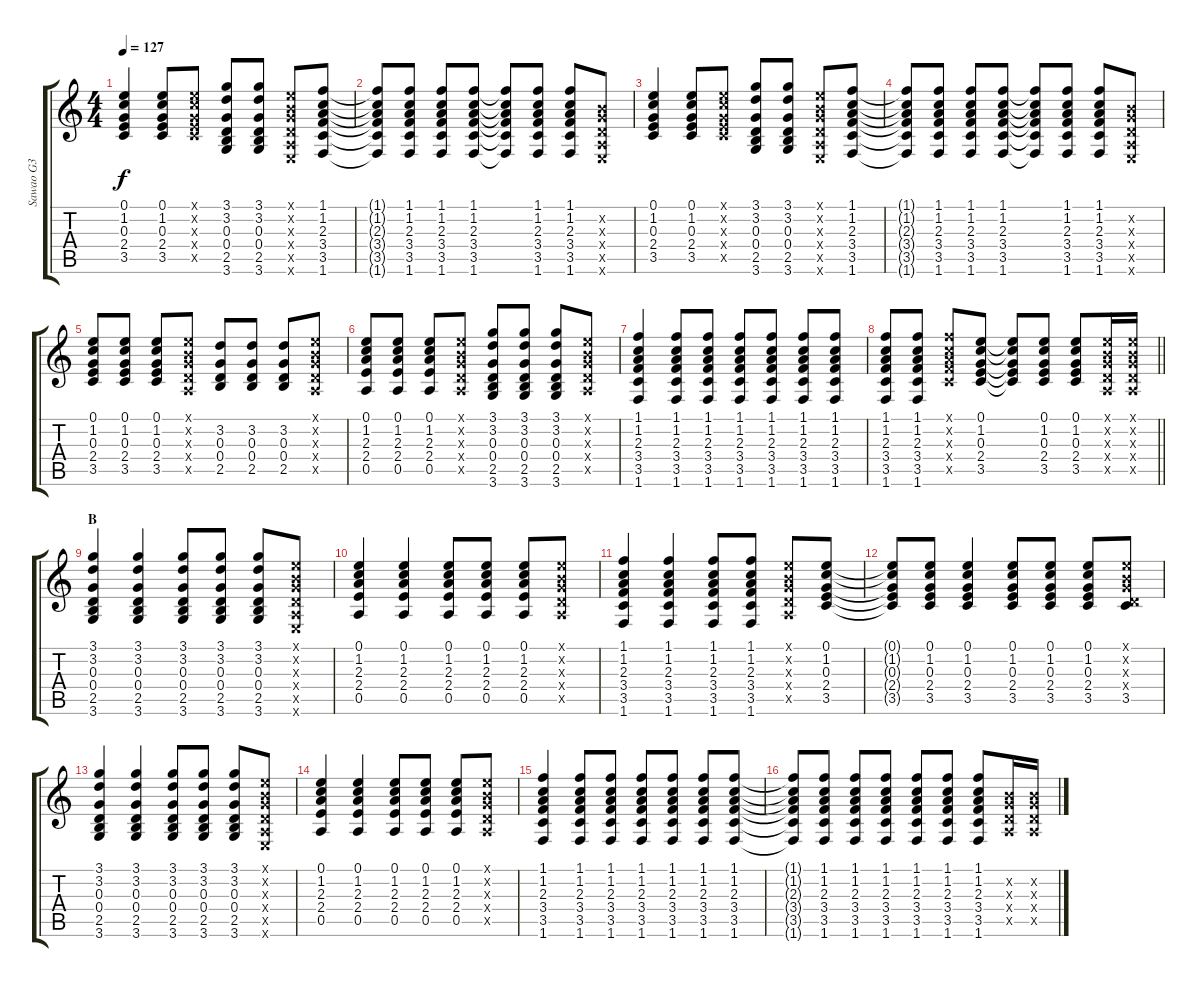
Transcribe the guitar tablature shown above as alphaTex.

\track ("Sawao G3" "Sawao G3") {instrument distortionguitar}
\staff {score tabs}
\tuning (E4 B3 G3 D3 A2 E2) {hide}
\ts (4 4)
\tempo 127
\clef g2
\ks c
(0.1 1.2 0.3 2.4 3.5).4{dy f} (0.1 1.2 0.3 2.4 3.5).8 (0.1{x} 1.2{x} 0.3{x} 2.4{x} 3.5{x}).8 (3.1 3.2 0.3 0.4 2.5 3.6).8 (3.1 3.2 0.3 0.4 2.5 3.6).8 (0.1{x} 0.2{x} 0.3{x} 0.4{x} 0.5{x} 0.6{x}).8 (1.1 1.2 2.3 3.4 3.5 1.6).8 |
(1.1{t} 1.2{t} 2.3{t} 3.4{t} 3.5{t} 1.6{t}).8 (1.1 1.2 2.3 3.4 3.5 1.6).8 (1.1 1.2 2.3 3.4 3.5 1.6).8 (1.1 1.2 2.3 3.4 3.5 1.6).8 (1.1{t} 1.2{t} 2.3{t} 3.4{t} 3.5{t} 1.6{t}).8 (1.1 1.2 2.3 3.4 3.5 1.6).8 (1.1 1.2 2.3 3.4 3.5 1.6).8 (0.2{x} 0.3{x} 0.4{x} 0.5{x} 0.6{x}).8 |
(0.1 1.2 0.3 2.4 3.5).4 (0.1 1.2 0.3 2.4 3.5).8 (0.1{x} 1.2{x} 0.3{x} 2.4{x} 3.5{x}).8 (3.1 3.2 0.3 0.4 2.5 3.6).8 (3.1 3.2 0.3 0.4 2.5 3.6).8 (0.1{x} 0.2{x} 0.3{x} 0.4{x} 0.5{x} 0.6{x}).8 (1.1 1.2 2.3 3.4 3.5 1.6).8 |
(1.1{t} 1.2{t} 2.3{t} 3.4{t} 3.5{t} 1.6{t}).8 (1.1 1.2 2.3 3.4 3.5 1.6).8 (1.1 1.2 2.3 3.4 3.5 1.6).8 (1.1 1.2 2.3 3.4 3.5 1.6).8 (1.1{t} 1.2{t} 2.3{t} 3.4{t} 3.5{t} 1.6{t}).8 (1.1 1.2 2.3 3.4 3.5 1.6).8 (1.1 1.2 2.3 3.4 3.5 1.6).8 (0.2{x} 0.3{x} 0.4{x} 0.5{x} 0.6{x}).8 |
(0.1 1.2 0.3 2.4 3.5).8 (0.1 1.2 0.3 2.4 3.5).8 (0.1 1.2 0.3 2.4 3.5).8 (0.1{x} 0.2{x} 0.3{x} 0.4{x} 0.5{x}).8 (3.2 0.3 0.4 2.5).8 (3.2 0.3 0.4 2.5).8 (3.2 0.3 0.4 2.5).8 (0.1{x} 0.2{x} 0.3{x} 0.4{x} 0.5{x}).8 |
(0.1 1.2 2.3 2.4 0.5).8 (0.1 1.2 2.3 2.4 0.5).8 (0.1 1.2 2.3 2.4 0.5).8 (0.1{x} 0.2{x} 0.3{x} 0.4{x} 0.5{x}).8 (3.1 3.2 0.3 0.4 2.5 3.6).8 (3.1 3.2 0.3 0.4 2.5 3.6).8 (3.1 3.2 0.3 0.4 2.5 3.6).8 (0.1{x} 0.2{x} 0.3{x} 0.4{x} 0.5{x}).8 |
(1.1 1.2 2.3 3.4 3.5 1.6).4 (1.1 1.2 2.3 3.4 3.5 1.6).8 (1.1 1.2 2.3 3.4 3.5 1.6).8 (1.1 1.2 2.3 3.4 3.5 1.6).8 (1.1 1.2 2.3 3.4 3.5 1.6).8 (1.1 1.2 2.3 3.4 3.5 1.6).8 (1.1 1.2 2.3 3.4 3.5 1.6).8 |
\barLineRight lightlight
(1.1 1.2 2.3 3.4 3.5 1.6).8 (1.1 1.2 2.3 3.4 3.5 1.6).8 (1.1{x} 1.2{x} 2.3{x} 3.4{x} 3.5{x}).8 (0.1 1.2 0.3 2.4 3.5).8 (0.1{t} 1.2{t} 0.3{t} 2.4{t} 3.5{t}).8 (0.1 1.2 0.3 2.4 3.5).8 (0.1 1.2 0.3 2.4 3.5).8 (0.1{x} 0.2{x} 0.3{x} 0.4{x} 0.5{x}).16 (0.1{x} 0.2{x} 0.3{x} 0.4{x} 0.5{x}).16 |
\section ("" "B")
(3.1 3.2 0.3 0.4 2.5 3.6).4 (3.1 3.2 0.3 0.4 2.5 3.6).4 (3.1 3.2 0.3 0.4 2.5 3.6).8 (3.1 3.2 0.3 0.4 2.5 3.6).8 (3.1 3.2 0.3 0.4 2.5 3.6).8 (0.1{x} 0.2{x} 0.3{x} 0.4{x} 0.5{x} 0.6{x}).8 |
(0.1 1.2 2.3 2.4 0.5).4 (0.1 1.2 2.3 2.4 0.5).4 (0.1 1.2 2.3 2.4 0.5).8 (0.1 1.2 2.3 2.4 0.5).8 (0.1 1.2 2.3 2.4 0.5).8 (0.1{x} 0.2{x} 0.3{x} 0.4{x} 0.5{x}).8 |
(1.1 1.2 2.3 3.4 3.5 1.6).4 (1.1 1.2 2.3 3.4 3.5 1.6).4 (1.1 1.2 2.3 3.4 3.5 1.6).8 (1.1 1.2 2.3 3.4 3.5 1.6).8 (0.1{x} 0.2{x} 0.3{x} 0.4{x} 0.5{x}).8 (0.1 1.2 0.3 2.4 3.5).8 |
(0.1{t} 1.2{t} 0.3{t} 2.4{t} 3.5{t}).8 (0.1 1.2 0.3 2.4 3.5).8 (0.1 1.2 0.3 2.4 3.5).4 (0.1 1.2 0.3 2.4 3.5).8 (0.1 1.2 0.3 2.4 3.5).8 (0.1 1.2 0.3 2.4 3.5).8 (0.1{x} 0.2{x} 0.3{x} 0.4{x} 3.5).8 |
(3.1 3.2 0.3 0.4 2.5 3.6).4 (3.1 3.2 0.3 0.4 2.5 3.6).4 (3.1 3.2 0.3 0.4 2.5 3.6).8 (3.1 3.2 0.3 0.4 2.5 3.6).8 (3.1 3.2 0.3 0.4 2.5 3.6).8 (0.1{x} 0.2{x} 0.3{x} 0.4{x} 0.5{x} 0.6{x}).8 |
(0.1 1.2 2.3 2.4 0.5).4 (0.1 1.2 2.3 2.4 0.5).4 (0.1 1.2 2.3 2.4 0.5).8 (0.1 1.2 2.3 2.4 0.5).8 (0.1 1.2 2.3 2.4 0.5).8 (0.1{x} 0.2{x} 0.3{x} 0.4{x} 0.5{x}).8 |
(1.1 1.2 2.3 3.4 3.5 1.6).4 (1.1 1.2 2.3 3.4 3.5 1.6).8 (1.1 1.2 2.3 3.4 3.5 1.6).8 (1.1 1.2 2.3 3.4 3.5 1.6).8 (1.1 1.2 2.3 3.4 3.5 1.6).8 (1.1 1.2 2.3 3.4 3.5 1.6).8 (1.1 1.2 2.3 3.4 3.5 1.6).8 |
(1.1{t} 1.2{t} 2.3{t} 3.4{t} 3.5{t} 1.6{t}).8 (1.1 1.2 2.3 3.4 3.5 1.6).8 (1.1 1.2 2.3 3.4 3.5 1.6).8 (1.1 1.2 2.3 3.4 3.5 1.6).8 (1.1 1.2 2.3 3.4 3.5 1.6).8 (1.1 1.2 2.3 3.4 3.5 1.6).8 (1.1 1.2 2.3 3.4 3.5 1.6).8 (0.2{x} 0.3{x} 0.4{x} 0.5{x}).16 (0.2{x} 0.3{x} 0.4{x} 0.5{x}).16
